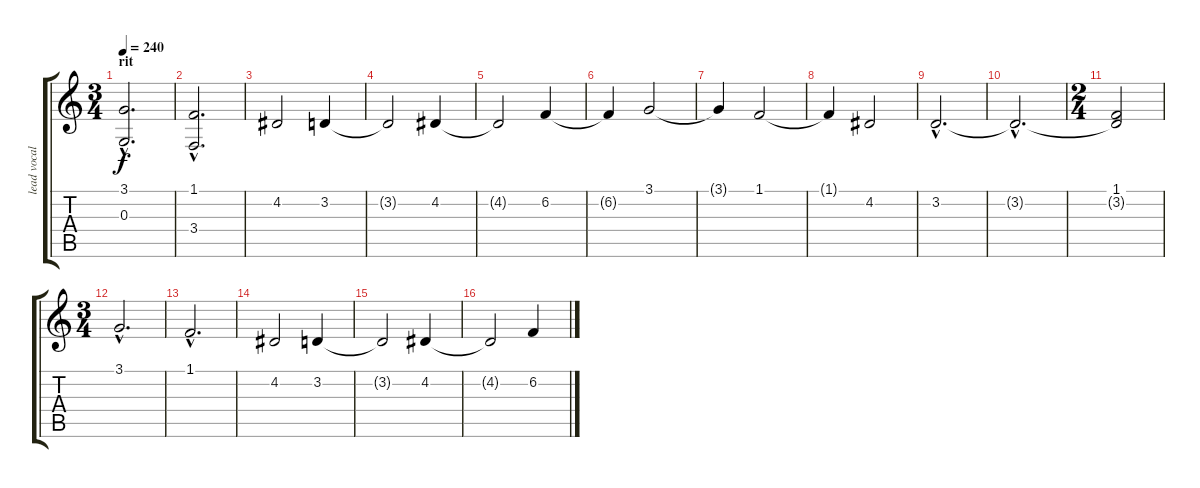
\track ("lead vocals(fabio lione)" "lead vocal") {instrument flute}
\staff {score tabs}
\tuning (E4 B3 G3 D3 A2 E2) {hide}
\ts (3 4)
\section ("" "rit")
\tempo 240
\clef g2
\ks c
(3.1{hac} 0.3{hac}).2{d dy f} |
(1.1{hac} 3.4{hac}).2{d} |
4.2.2 3.2.4 |
3.2{t}.2 4.2.4 |
4.2{t}.2 6.2.4 |
6.2{t}.4 3.1.2 |
3.1{t}.4 1.1.2 |
1.1{t}.4 4.2.2 |
3.2{hac}.2{d} |
3.2{hac t}.2{d} |
\ts (2 4)
(1.1 3.2{t}).2 |
\ts (3 4)
3.1{hac}.2{d} |
1.1{hac}.2{d} |
4.2.2 3.2.4 |
3.2{t}.2 4.2.4 |
4.2{t}.2 6.2.4
